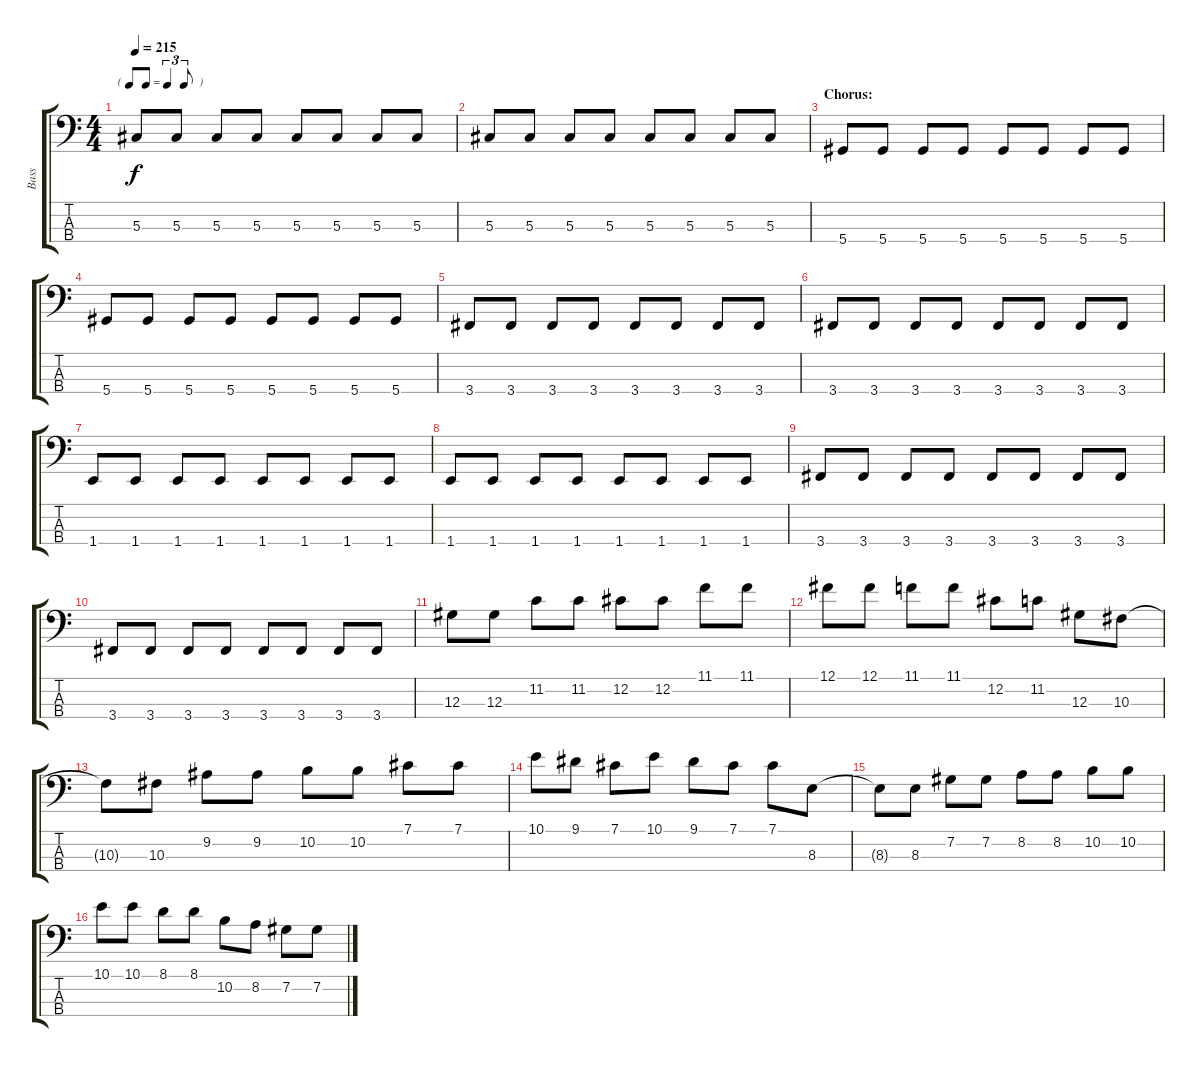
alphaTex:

\track ("Bass" "Bass") {instrument slapbass2}
\staff {score tabs}
\tuning (Gb2 Db2 Ab1 Eb1) {hide}
\ts (4 4)
\tf triplet8th
\tempo 215
\clef f4
\ks c
5.3.8{dy f} 5.3.8 5.3.8 5.3.8 5.3.8 5.3.8 5.3.8 5.3.8 |
5.3.8 5.3.8 5.3.8 5.3.8 5.3.8 5.3.8 5.3.8 5.3.8 |
\section ("" "Chorus:")
5.4.8 5.4.8 5.4.8 5.4.8 5.4.8 5.4.8 5.4.8 5.4.8 |
5.4.8 5.4.8 5.4.8 5.4.8 5.4.8 5.4.8 5.4.8 5.4.8 |
3.4.8 3.4.8 3.4.8 3.4.8 3.4.8 3.4.8 3.4.8 3.4.8 |
3.4.8 3.4.8 3.4.8 3.4.8 3.4.8 3.4.8 3.4.8 3.4.8 |
1.4.8 1.4.8 1.4.8 1.4.8 1.4.8 1.4.8 1.4.8 1.4.8 |
1.4.8 1.4.8 1.4.8 1.4.8 1.4.8 1.4.8 1.4.8 1.4.8 |
3.4.8 3.4.8 3.4.8 3.4.8 3.4.8 3.4.8 3.4.8 3.4.8 |
3.4.8 3.4.8 3.4.8 3.4.8 3.4.8 3.4.8 3.4.8 3.4.8 |
12.3.8 12.3.8 11.2.8 11.2.8 12.2.8 12.2.8 11.1.8 11.1.8 |
12.1.8 12.1.8 11.1.8 11.1.8 12.2.8 11.2.8 12.3.8 10.3.8 |
10.3{t}.8 10.3.8 9.2.8 9.2.8 10.2.8 10.2.8 7.1.8 7.1.8 |
10.1.8 9.1.8 7.1.8 10.1.8 9.1.8 7.1.8 7.1.8 8.3.8 |
8.3{t}.8 8.3.8 7.2.8 7.2.8 8.2.8 8.2.8 10.2.8 10.2.8 |
10.1.8 10.1.8 8.1.8 8.1.8 10.2.8 8.2.8 7.2.8 7.2.8
